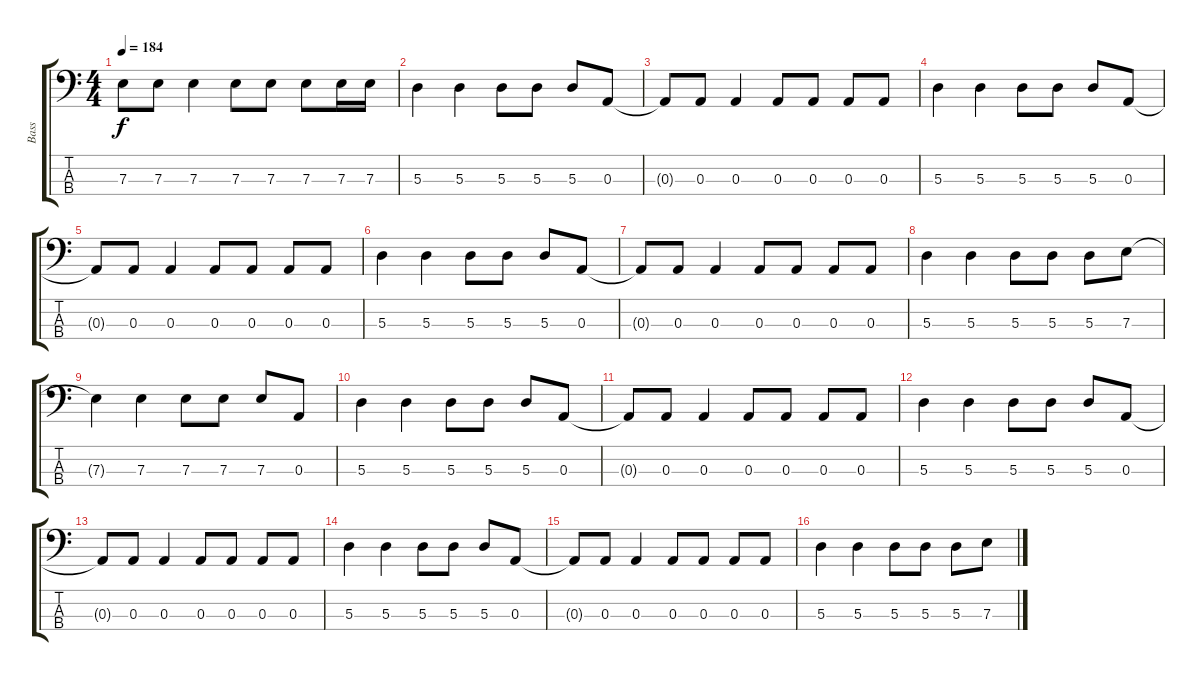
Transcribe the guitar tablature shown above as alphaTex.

\track ("Bass" "Bass") {instrument electricbassfinger}
\staff {score tabs}
\tuning (G2 D2 A1 E1) {hide}
\ts (4 4)
\tempo 184
\clef f4
\ks c
7.3{t}.8{dy f} 7.3.8 7.3.4 7.3.8 7.3.8 7.3.8 7.3.16 7.3.16 |
5.3.4 5.3.4 5.3.8 5.3.8 5.3.8 0.3.8 |
0.3{t}.8 0.3.8 0.3.4 0.3.8 0.3.8 0.3.8 0.3.8 |
5.3.4 5.3.4 5.3.8 5.3.8 5.3.8 0.3.8 |
0.3{t}.8 0.3.8 0.3.4 0.3.8 0.3.8 0.3.8 0.3.8 |
5.3.4 5.3.4 5.3.8 5.3.8 5.3.8 0.3.8 |
0.3{t}.8 0.3.8 0.3.4 0.3.8 0.3.8 0.3.8 0.3.8 |
5.3.4 5.3.4 5.3.8 5.3.8 5.3.8 7.3.8 |
7.3{t}.4 7.3.4 7.3.8 7.3.8 7.3.8 0.3.8 |
5.3.4 5.3.4 5.3.8 5.3.8 5.3.8 0.3.8 |
0.3{t}.8 0.3.8 0.3.4 0.3.8 0.3.8 0.3.8 0.3.8 |
5.3.4 5.3.4 5.3.8 5.3.8 5.3.8 0.3.8 |
0.3{t}.8 0.3.8 0.3.4 0.3.8 0.3.8 0.3.8 0.3.8 |
5.3.4 5.3.4 5.3.8 5.3.8 5.3.8 0.3.8 |
0.3{t}.8 0.3.8 0.3.4 0.3.8 0.3.8 0.3.8 0.3.8 |
5.3.4 5.3.4 5.3.8 5.3.8 5.3.8 7.3.8
